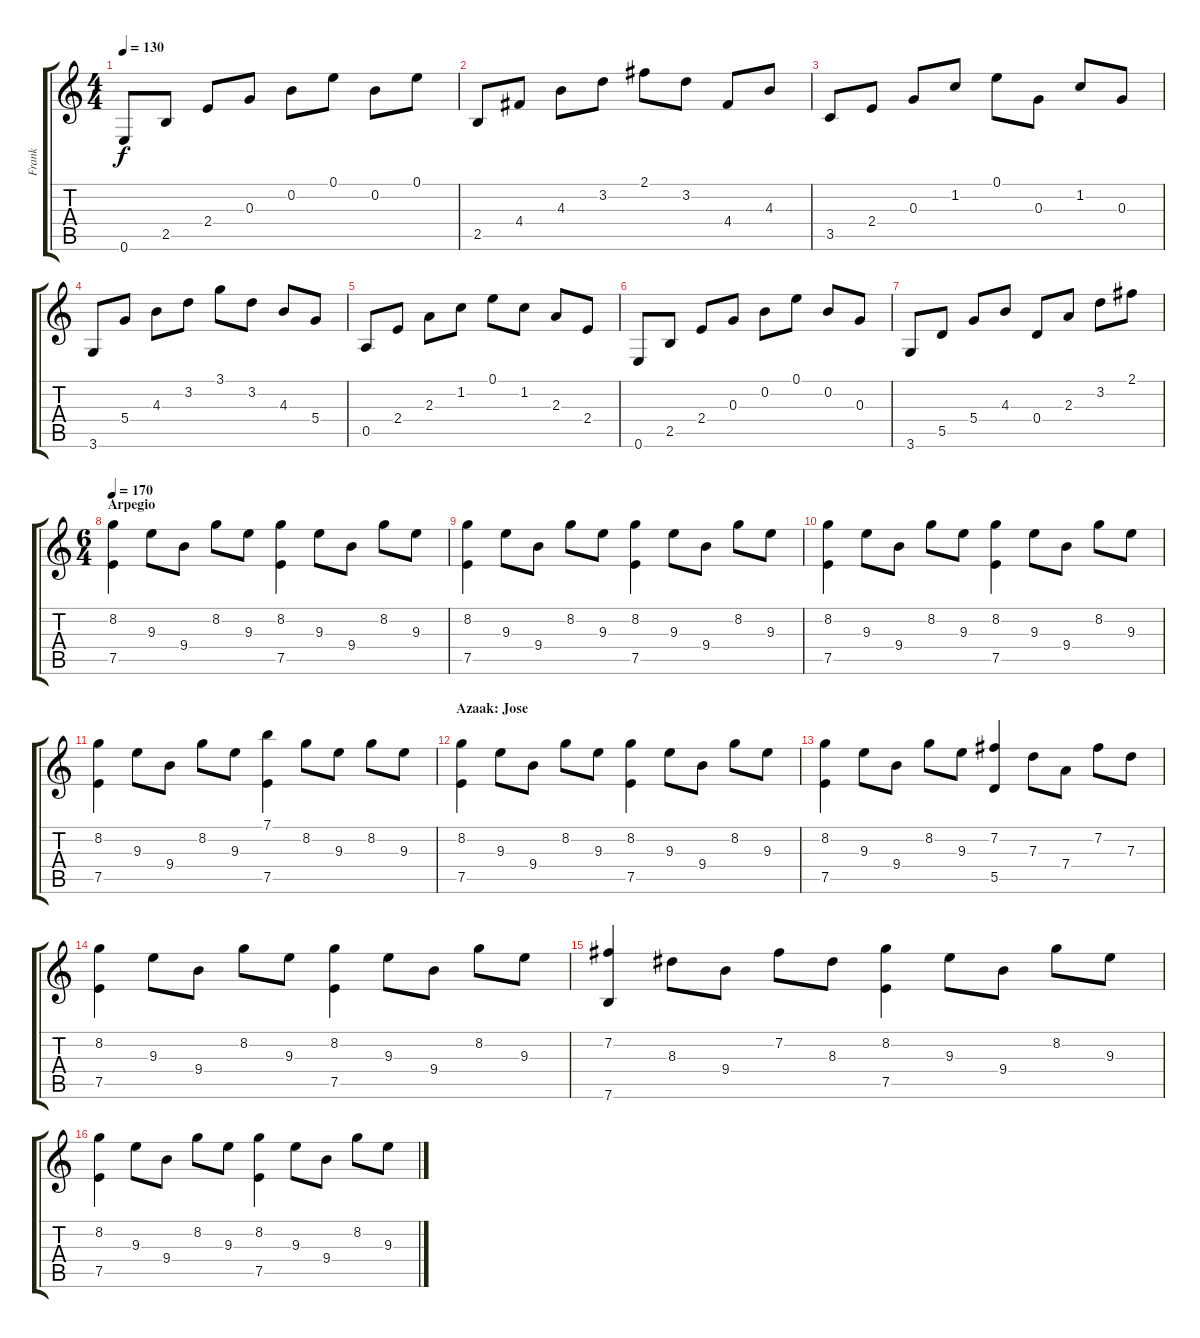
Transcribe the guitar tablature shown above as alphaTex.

\track ("Frank" "Frank") {instrument distortionguitar}
\staff {score tabs}
\tuning (E4 B3 G3 D3 A2 E2) {hide}
\ts (4 4)
\tempo 130
\clef g2
\ks c
0.6.8{dy f volume 11 instrument acousticguitarsteel} 2.5.8 2.4.8 0.3.8 0.2.8 0.1.8 0.2.8 0.1.8 |
2.5.8 4.4.8 4.3.8 3.2.8 2.1.8 3.2.8 4.4.8 4.3.8 |
3.5.8 2.4.8 0.3.8 1.2.8 0.1.8 0.3.8 1.2.8 0.3.8 |
3.6.8 5.4.8 4.3.8 3.2.8 3.1.8 3.2.8 4.3.8 5.4.8 |
0.5.8 2.4.8 2.3.8 1.2.8 0.1.8 1.2.8 2.3.8 2.4.8 |
0.6.8 2.5.8 2.4.8 0.3.8 0.2.8 0.1.8 0.2.8 0.3.8 |
3.6.8 5.5.8 5.4.8 4.3.8 0.4.8 2.3.8 3.2.8 2.1.8 |
\ts (6 4)
\section ("" "Arpegio")
\tempo 170
(8.2 7.5).4{volume 13 instrument acousticguitarsteel} 9.3.8 9.4.8 8.2.8 9.3.8 (8.2 7.5).4 9.3.8 9.4.8 8.2.8 9.3.8 |
(8.2 7.5).4 9.3.8 9.4.8 8.2.8 9.3.8 (8.2 7.5).4 9.3.8 9.4.8 8.2.8 9.3.8 |
(8.2 7.5).4 9.3.8 9.4.8 8.2.8 9.3.8 (8.2 7.5).4 9.3.8 9.4.8 8.2.8 9.3.8 |
(8.2 7.5).4 9.3.8 9.4.8 8.2.8 9.3.8 (7.1 7.5).4 8.2.8 9.3.8 8.2.8 9.3.8 |
\section ("" "Azaak: Jose")
(8.2 7.5).4 9.3.8 9.4.8 8.2.8 9.3.8 (8.2 7.5).4 9.3.8 9.4.8 8.2.8 9.3.8 |
(8.2 7.5).4 9.3.8 9.4.8 8.2.8 9.3.8 (7.2 5.5).4 7.3.8 7.4.8 7.2.8 7.3.8 |
(8.2 7.5).4 9.3.8 9.4.8 8.2.8 9.3.8 (8.2 7.5).4 9.3.8 9.4.8 8.2.8 9.3.8 |
(7.2 7.6).4 8.3.8 9.4.8 7.2.8 8.3.8 (8.2 7.5).4 9.3.8 9.4.8 8.2.8 9.3.8 |
(8.2 7.5).4 9.3.8 9.4.8 8.2.8 9.3.8 (8.2 7.5).4 9.3.8 9.4.8 8.2.8 9.3.8
